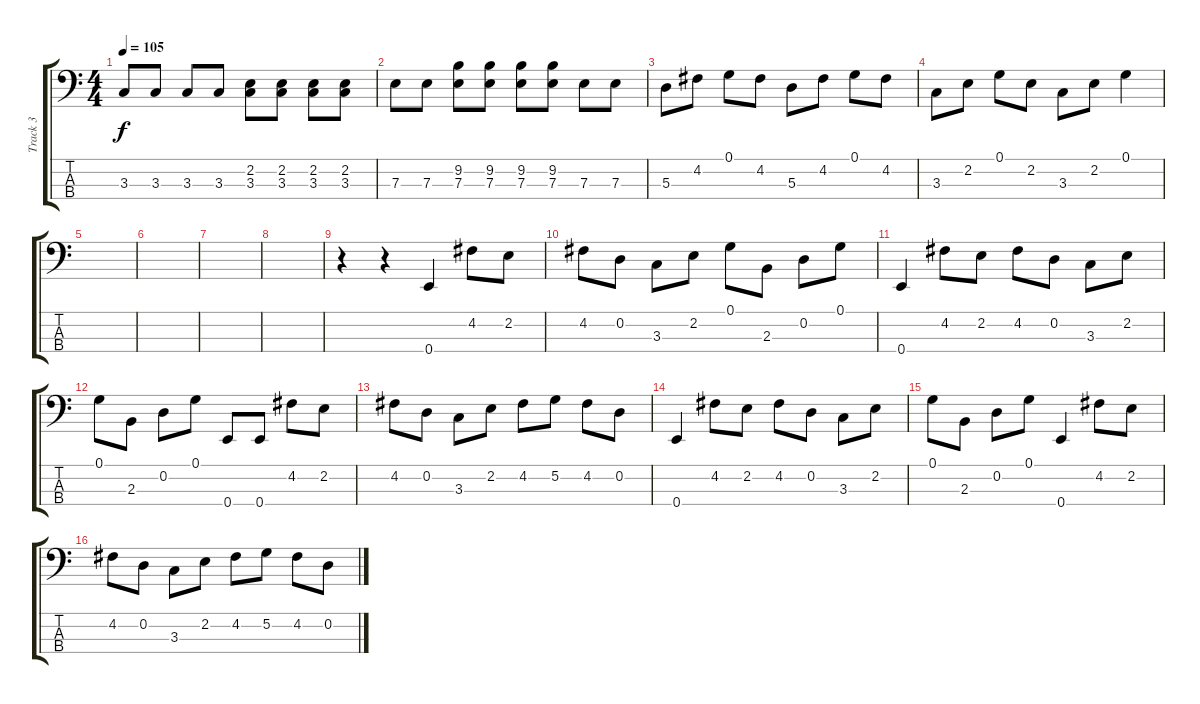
\track ("Track 3" "Track 3") {instrument electricbassfinger}
\staff {score tabs}
\tuning (G2 D2 A1 E1) {hide}
\ts (4 4)
\tempo 105
\clef f4
\ks c
3.3.8{dy f} 3.3.8 3.3.8 3.3.8 (2.2 3.3).8 (2.2 3.3).8 (2.2 3.3).8 (2.2 3.3).8 |
7.3.8 7.3.8 (9.2 7.3).8 (9.2 7.3).8 (9.2 7.3).8 (9.2 7.3).8 7.3.8 7.3.8 |
5.3.8 4.2.8 0.1.8 4.2.8 5.3.8 4.2.8 0.1.8 4.2.8 |
3.3.8 2.2.8 0.1.8 2.2.8 3.3.8 2.2.8 0.1.4 |
|
|
|
|
r.4 r.4 0.4.4 4.2.8 2.2.8 |
4.2.8 0.2.8 3.3.8 2.2.8 0.1.8 2.3.8 0.2.8 0.1.8 |
0.4.4 4.2.8 2.2.8 4.2.8 0.2.8 3.3.8 2.2.8 |
0.1.8 2.3.8 0.2.8 0.1.8 0.4.8 0.4.8 4.2.8 2.2.8 |
4.2.8 0.2.8 3.3.8 2.2.8 4.2.8 5.2.8 4.2.8 0.2.8 |
0.4.4 4.2.8 2.2.8 4.2.8 0.2.8 3.3.8 2.2.8 |
0.1.8 2.3.8 0.2.8 0.1.8 0.4.4 4.2.8 2.2.8 |
4.2.8 0.2.8 3.3.8 2.2.8 4.2.8 5.2.8 4.2.8 0.2.8
